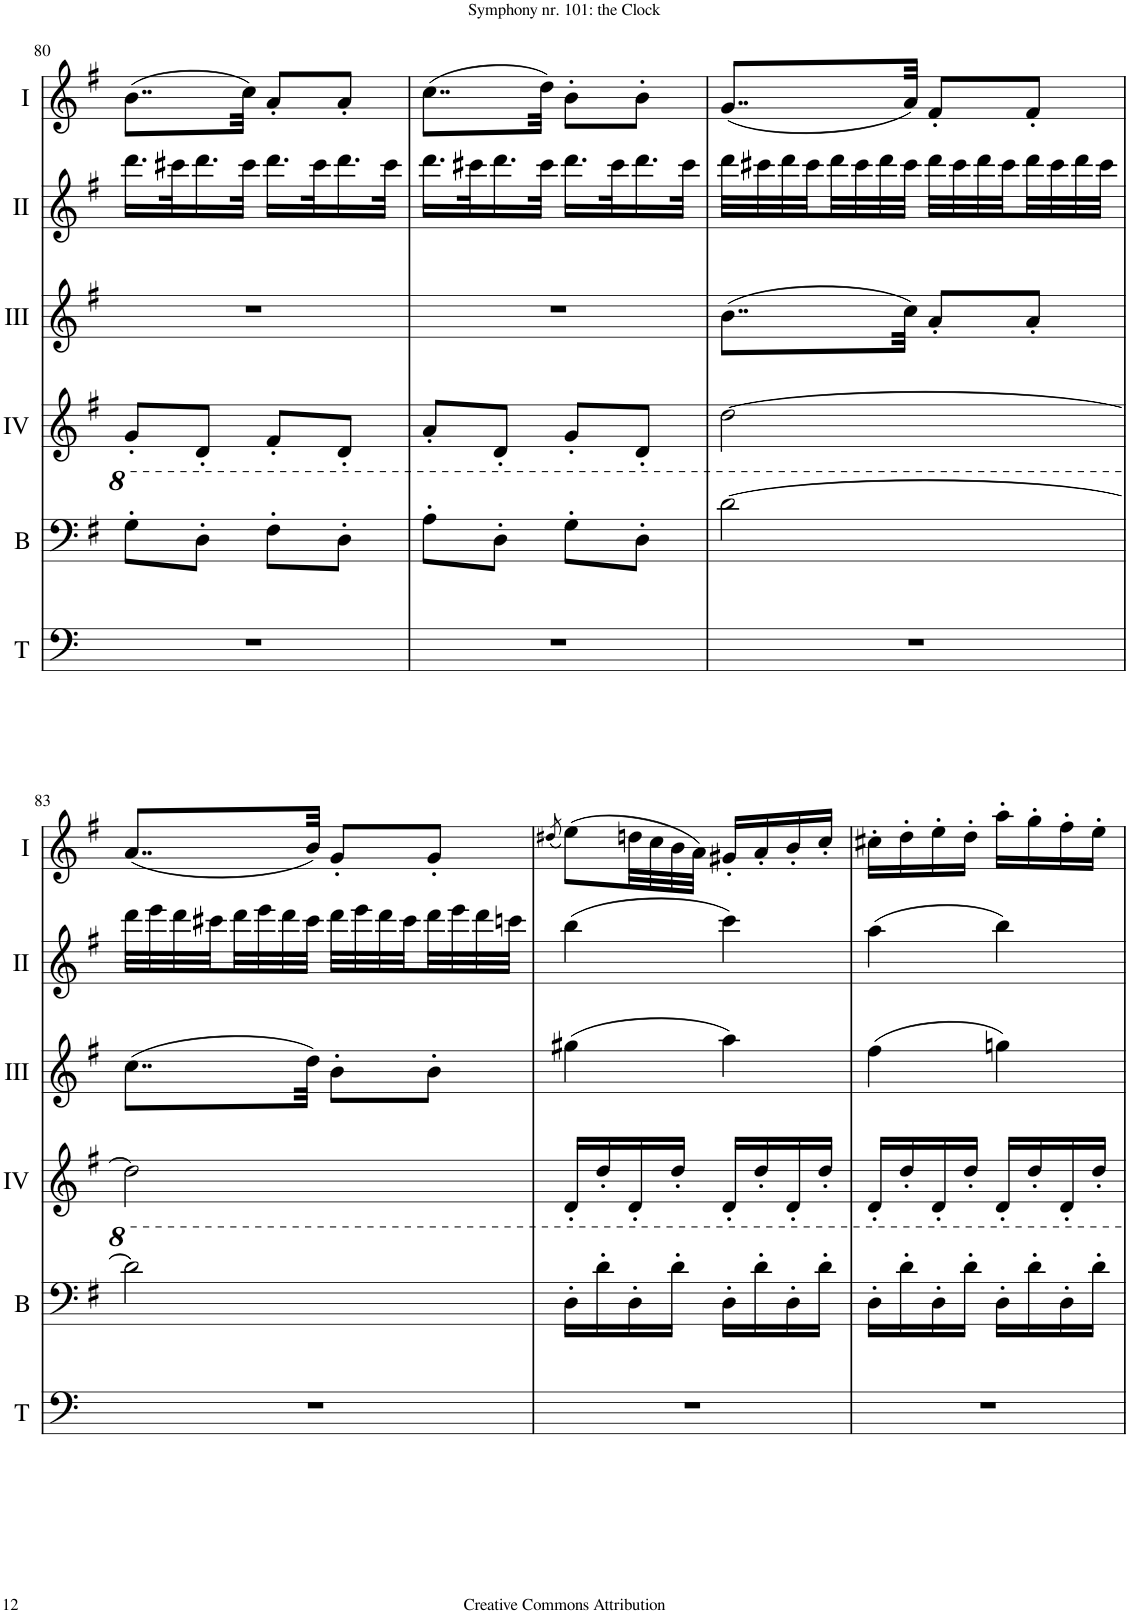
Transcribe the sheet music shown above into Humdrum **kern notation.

**kern	**kern	**kern	**kern	**kern	**kern
*part6	*part5	*part4	*part3	*part2	*part1
*staff6	*staff5	*staff4	*staff3	*staff2	*staff1
*I"Timpani (D, G)	*I"Bass	*I"Acc. 4	*I"Acc. 3	*I"Acc. 2	*I"Acc. 1
*I'T	*I'B	*	*	*	*
!!LO:PB:g=z
*clefF4	*clefF4	*clefG2	*clefG2	*clefG2	*clefG2
*	*Trd7c12	*Trd7c12	*Trd7c12	*	*
*k[]	*k[f#]	*k[f#]	*k[f#]	*k[f#]	*k[f#]
*M2/4	*M2/4	*M2/4	*M2/4	*M2/4	*M2/4
=80	=80	=80	=80	=80	=80
2r	8g'\L	8g'/L	2r	16.ddd\LL	(8..b\L
.	.	.	.	32ccc#X\K	.
.	8d'\J	8d'/J	.	16.ddd\	.
.	.	.	.	32ccc#\JJk	32cc\Jkk)
.	8f#'\L	8f#'/L	.	16.ddd\LL	8a'/L
.	.	.	.	32ccc#\K	.
.	8d'\J	8d'/J	.	16.ddd\	8a'/J
.	.	.	.	32ccc#\JJk	.
=81	=81	=81	=81	=81	=81
2r	8a'\L	8a'/L	2r	16.ddd\LL	(8..cc\L
.	.	.	.	32ccc#X\K	.
.	8d'\J	8d'/J	.	16.ddd\	.
.	.	.	.	32ccc#\JJk	32dd\Jkk)
.	8g'\L	8g'/L	.	16.ddd\LL	8b'\L
.	.	.	.	32ccc#\K	.
.	8d'\J	8d'/J	.	16.ddd\	8b'\J
.	.	.	.	32ccc#\JJk	.
=82	=82	=82	=82	=82	=82
2r	[2dd\	[2dd\	(8..bb\L	32ddd\LLL	(8..g/L
.	.	.	.	32ccc#X\	.
.	.	.	.	32ddd\	.
.	.	.	.	32ccc#\	.
.	.	.	.	32ddd\	.
.	.	.	.	32ccc#\	.
.	.	.	.	32ddd\	.
.	.	.	32ccc\Jkk)	32ccc#\JJJ	32a/Jkk)
.	.	.	8aa'/L	32ddd\LLL	8f#'/L
.	.	.	.	32ccc#\	.
.	.	.	.	32ddd\	.
.	.	.	.	32ccc#\	.
.	.	.	8aa'/J	32ddd\	8f#'/J
.	.	.	.	32ccc#\	.
.	.	.	.	32ddd\	.
.	.	.	.	32ccc#\JJJ	.
!!LO:LB:g=z
=83	=83	=83	=83	=83	=83
2r	2dd\]	2dd\]	(8..ccc\L	32ddd\LLL	(8..a/L
.	.	.	.	32eee\	.
.	.	.	.	32ddd\	.
.	.	.	.	32ccc#X\	.
.	.	.	.	32ddd\	.
.	.	.	.	32eee\	.
.	.	.	.	32ddd\	.
.	.	.	32ddd\Jkk)	32ccc#\JJJ	32b/Jkk)
.	.	.	8bb'\L	32ddd\LLL	8g'/L
.	.	.	.	32eee\	.
.	.	.	.	32ddd\	.
.	.	.	.	32ccc#\	.
.	.	.	8bb'\J	32ddd\	8g'/J
.	.	.	.	32eee\	.
.	.	.	.	32ddd\	.
.	.	.	.	32cccn\JJJ	.
=84	=84	=84	=84	=84	=84
.	.	.	.	.	(8qdd#X/
2r	16d'\LL	16d'/LL	(4ggg#X\	(4bb\	(8ee\L)
.	16dd'\	16dd'/	.	.	.
.	16d'\	16d'/	.	.	32ddn\LL
.	.	.	.	.	32cc\
.	16dd'\JJ	16dd'/JJ	.	.	32b\
.	.	.	.	.	32a\JJJ)
.	16d'\LL	16d'/LL	4aaa\)	4ccc\)	16g#X'/LL
.	16dd'\	16dd'/	.	.	16a'/
.	16d'\	16d'/	.	.	16b'/
.	16dd'\JJ	16dd'/JJ	.	.	16cc'/JJ
=85	=85	=85	=85	=85	=85
2r	16d'\LL	16d'/LL	(4fff#\	(4aa\	16cc#X'\LL
.	16dd'\	16dd'/	.	.	16dd'\
.	16d'\	16d'/	.	.	16ee'\
.	16dd'\JJ	16dd'/JJ	.	.	16dd'\JJ
.	16d'\LL	16d'/LL	4gggn\)	4bb\)	16aa'\LL
.	16dd'\	16dd'/	.	.	16gg'\
.	16d'\	16d'/	.	.	16ff#'\
.	16dd'\JJ	16dd'/JJ	.	.	16ee'\JJ
=	=	=	=	=	=
*-	*-	*-	*-	*-	*-
